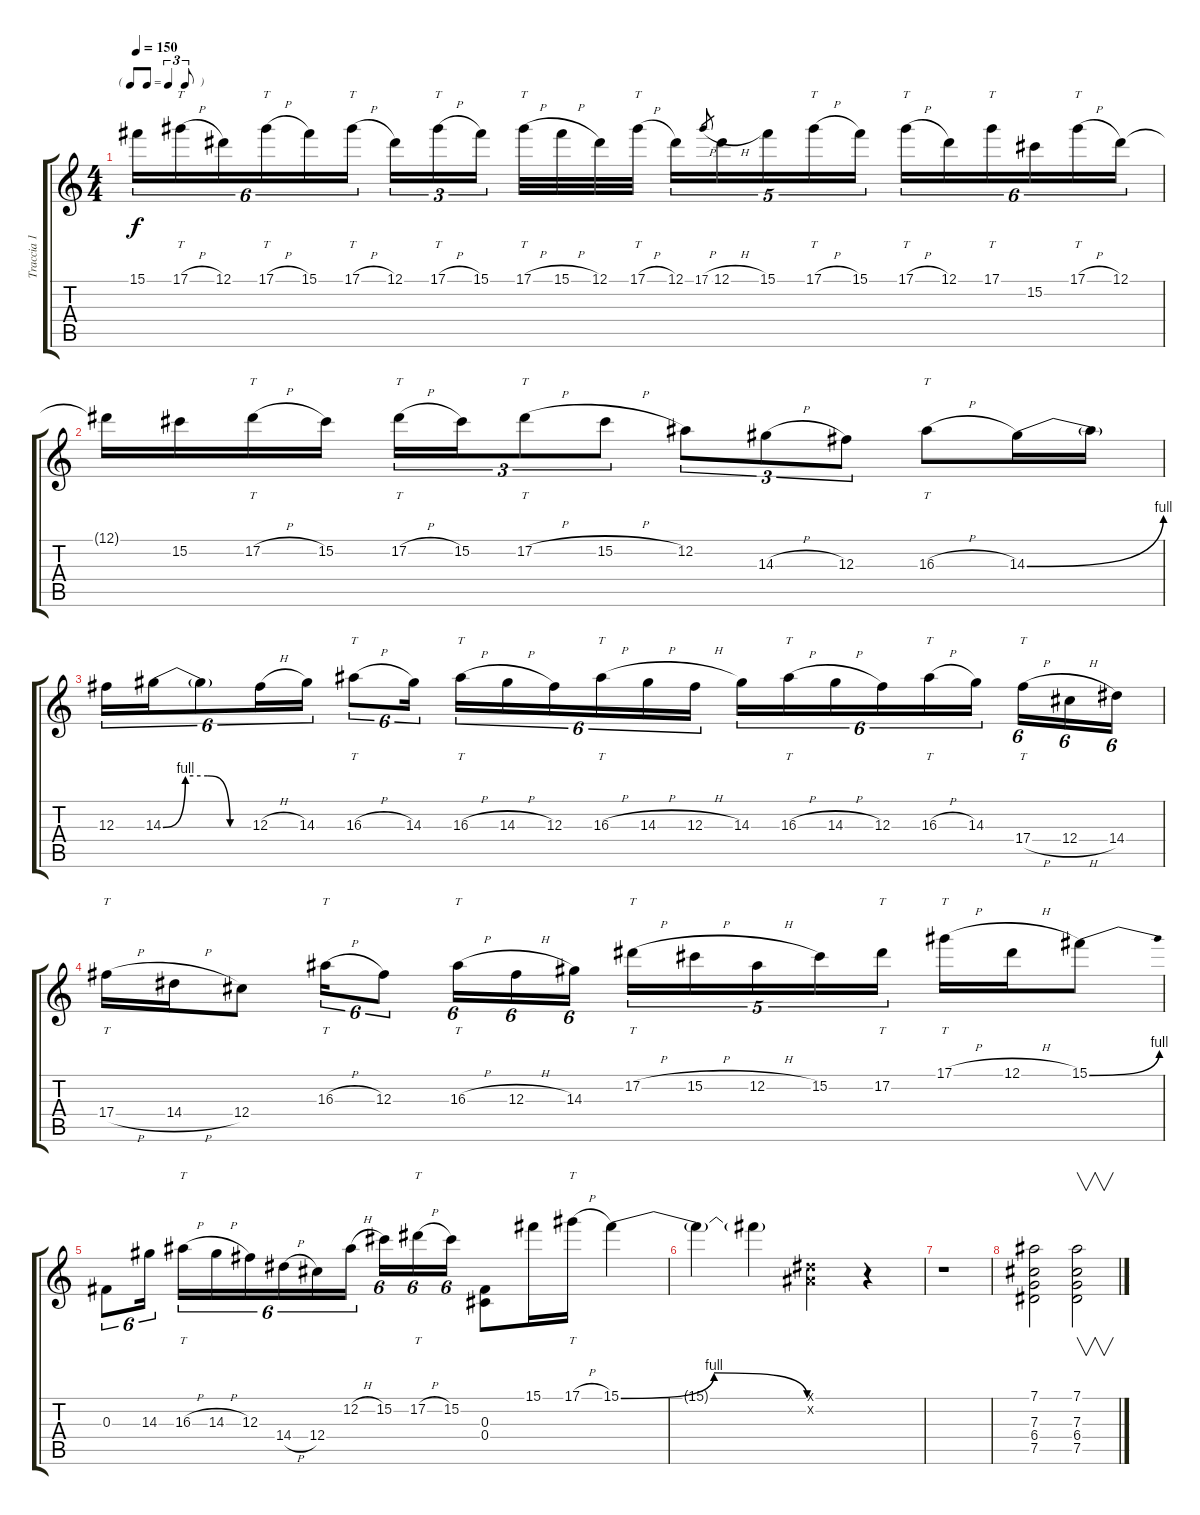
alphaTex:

\track ("Traccia 1" "Traccia 1") {instrument distortionguitar}
\staff {score tabs}
\tuning (Eb4 Bb3 Gb3 Db3 Ab2 Eb2) {hide}
\ts (4 4)
\tf triplet8th
\tempo 150
\clef g2
\ks c
15.1.16{tu (6 4) dy f} 17.1{h}.16{tt tu (6 4)} 12.1.16{tu (6 4)} 17.1{h}.16{tt tu (6 4)} 15.1.16{tu (6 4)} 17.1{h}.16{tt tu (6 4)} 12.1.16{tu (3 2)} 17.1{h}.16{tt tu (3 2)} 15.1.16{tu (3 2)} 17.1{h}.32{tt} 15.1{h}.32 12.1.32 17.1{h}.32{tt} 12.1.16{tu (5 4)} 17.1{h}.8{gr} 12.1{h}.16{tu (5 4)} 15.1.16{tu (5 4)} 17.1{h}.16{tt tu (5 4)} 15.1.16{tu (5 4)} 17.1{h}.16{tt tu (6 4)} 12.1.16{tu (6 4)} 17.1.16{tt tu (6 4)} 15.2.16{tu (6 4)} 17.1{h}.16{tt tu (6 4)} 12.1.16{tu (6 4)} |
12.1{t}.16 15.2.16 17.2{h}.16{tt} 15.2.16 17.2{h}.16{tt tu (3 2)} 15.2.16{tu (3 2)} 17.2{h}.8{tt tu (3 2)} 15.2{h}.8{tu (3 2)} 12.2.8{tu (3 2)} 14.3{h}.8{tu (3 2)} 12.3.8{tu (3 2)} 16.3{h}.8{tt} 14.3{be (bend 0 0 60 4)}.16 14.3{t}.16 |
12.3.16{tu (6 4)} 14.3{be (custom 0 0 15 4 30 4 45 0 60 0)}.16{tu (6 4)} 14.3{t}.8{tu (6 4)} 12.3{h}.16{tu (6 4)} 14.3.16{tu (6 4)} 16.3{h}.8{tt tu (6 4)} 14.3.16{tu (6 4)} 16.3{h}.16{tt tu (6 4)} 14.3{h}.16{tu (6 4)} 12.3.16{tu (6 4)} 16.3{h}.16{tt tu (6 4)} 14.3{h}.16{tu (6 4)} 12.3{h}.16{tu (6 4)} 14.3.16{tu (6 4)} 16.3{h}.16{tt tu (6 4)} 14.3{h}.16{tu (6 4)} 12.3.16{tu (6 4)} 16.3{h}.16{tt tu (6 4)} 14.3.16{tu (6 4)} 17.4{h}.16{tt tu (6 4)} 12.4{h}.16{tu (6 4)} 14.4.16{tu (6 4)} |
17.4{h}.16{tt} 14.4{h}.16 12.4.8 16.3{h}.16{tt tu (6 4)} 12.3.8{tu (6 4)} 16.3{h}.16{tt tu (6 4)} 12.3{h}.16{tu (6 4)} 14.3.16{tu (6 4)} 17.2{h}.16{tt tu (5 4)} 15.2{h}.16{tu (5 4)} 12.2{h}.16{tu (5 4)} 15.2.16{tu (5 4)} 17.2.16{tt tu (5 4)} 17.1{h}.16{tt} 12.1{h}.16 15.1{be (bend 0 0 60 4)}.8 |
0.3.8{tu (6 4)} 14.3.16{tu (6 4)} 16.3{h}.16{tt tu (6 4)} 14.3{h}.16{tu (6 4)} 12.3.16{tu (6 4)} 14.4{h}.16{tu (6 4)} 12.4.16{tu (6 4)} 12.2{h}.16{tu (6 4)} 15.2.16{tu (6 4)} 17.2{h}.16{tt tu (6 4)} 15.2.16{tu (6 4)} (0.3 0.4).8 15.1.16 17.1{h}.16{tt} 15.1{be (bendrelease 0 0 30 4 45 4 60 0)}.4 |
15.1{t}.4 15.1{t}.4 (0.1{x} 0.2{x}).4 r.4 |
r.1 |
(7.1 7.3 6.4 7.5).2 (7.1 7.3 6.4 7.5).2{v}
